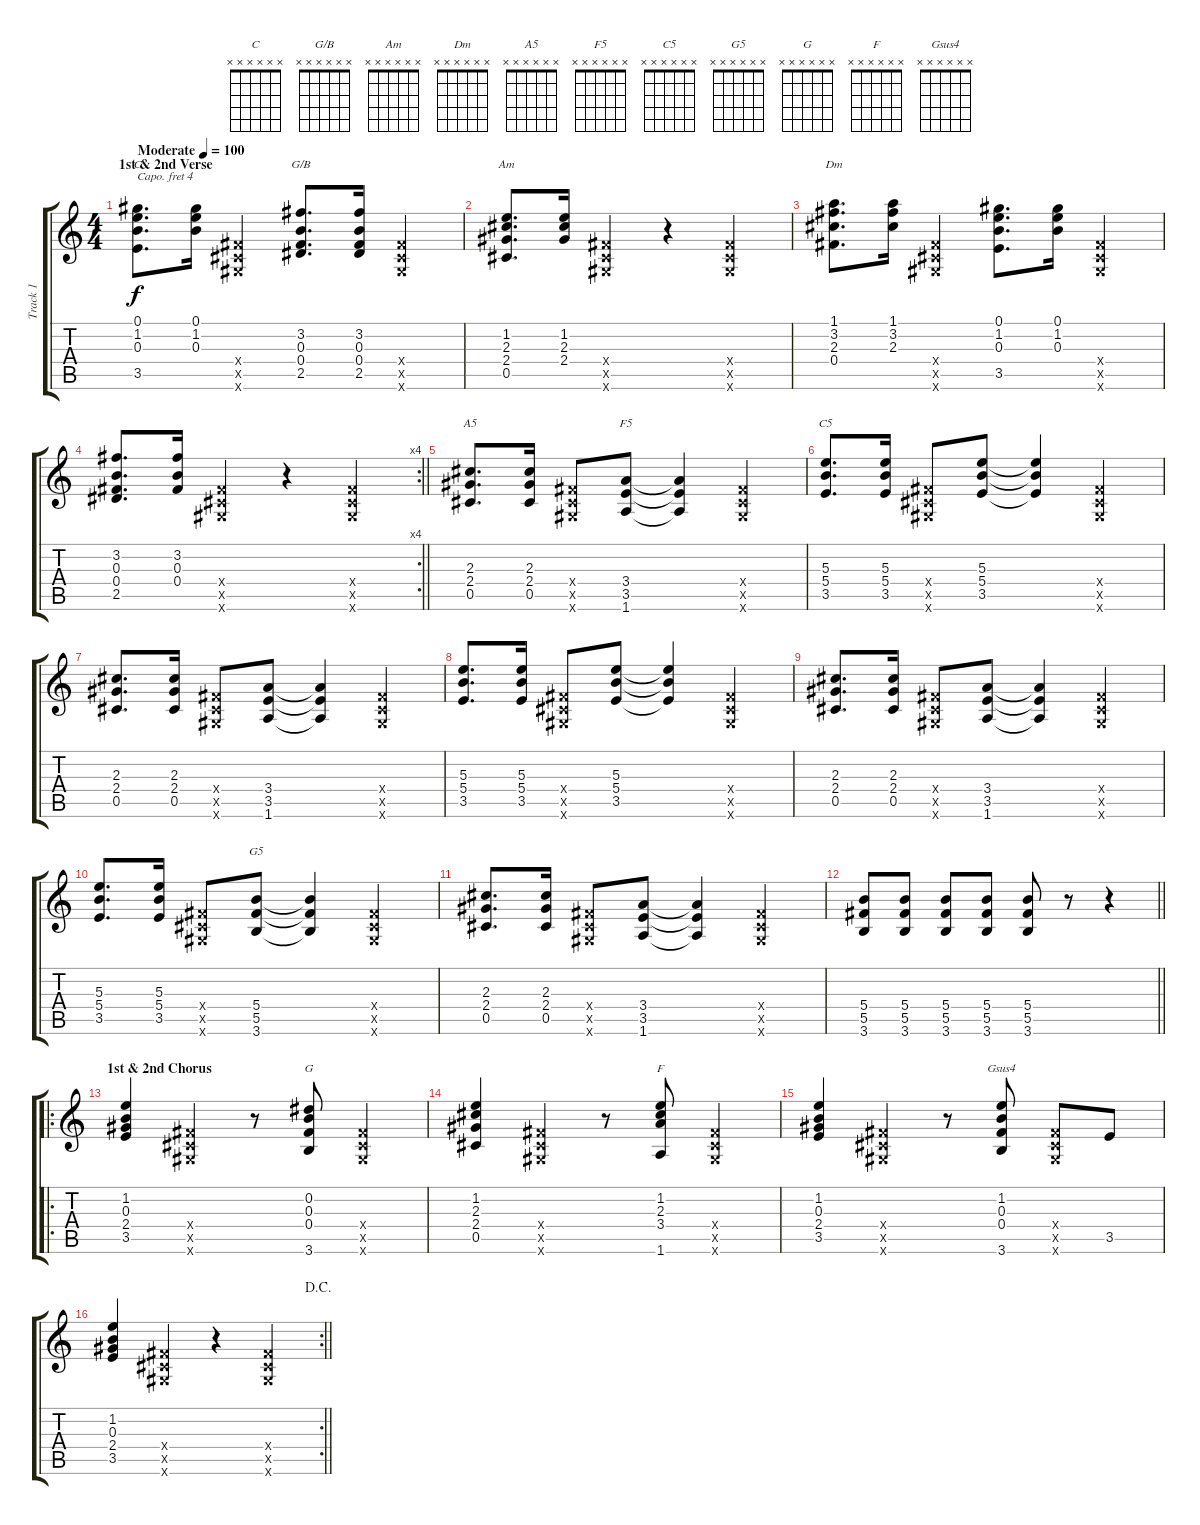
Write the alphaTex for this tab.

\track ("Track 1" "Track 1") {instrument acousticguitarsteel}
\staff {score tabs}
\capo 4
\tuning (E4 B3 G3 D3 A2 E2) {hide}
\chord ("C" x x x x x x)
\chord ("G/B" x x x x x x)
\chord ("Am" x x x x x x)
\chord ("Dm" x x x x x x)
\chord ("A5" x x x x x x)
\chord ("F5" x x x x x x)
\chord ("C5" x x x x x x)
\chord ("G5" x x x x x x)
\chord ("G" x x x x x x)
\chord ("F" x x x x x x)
\chord ("Gsus4" x x x x x x)
\ts (4 4)
\section ("" "1st & 2nd Verse")
\tempo (100 "Moderate")
\clef g2
\ks c
(0.1 1.2 0.3 3.5).8{d ch "C" dy f instrument acousticguitarsteel} (0.1 1.2 0.3).16 (0.4{x} 0.5{x} 0.6{x}).4 (3.2 0.3 0.4 2.5).8{d ch "G/B"} (3.2 0.3 0.4 2.5).16 (0.4{x} 0.5{x} 0.6{x}).4 |
(1.2 2.3 2.4 0.5).8{d ch "Am"} (1.2 2.3 2.4).16 (0.4{x} 0.5{x} 0.6{x}).4 r.4 (0.4{x} 0.5{x} 0.6{x}).4 |
(1.1 3.2 2.3 0.4).8{d ch "Dm"} (1.1 3.2 2.3).16 (0.4{x} 0.5{x} 0.6{x}).4 (0.1 1.2 0.3 3.5).8{d} (0.1 1.2 0.3).16 (0.4{x} 0.5{x} 0.6{x}).4 |
\rc 4
\barLineRight lightlight
(3.2 0.3 0.4 2.5).8{d} (3.2 0.3 0.4).16 (0.4{x} 0.5{x} 0.6{x}).4 r.4 (0.4{x} 0.5{x} 0.6{x}).4 |
\section ("" "")
(2.3 2.4 0.5).8{d ch "A5"} (2.3 2.4 0.5).16 (0.4{x} 0.5{x} 0.6{x}).8 (3.4 3.5 1.6).8{ch "F5"} (3.4{t} 3.5{t} 1.6{t}).4 (0.4{x} 0.5{x} 0.6{x}).4 |
(5.3 5.4 3.5).8{d ch "C5"} (5.3 5.4 3.5).16 (0.4{x} 0.5{x} 0.6{x}).8 (5.3 5.4 3.5).8 (5.3{t} 5.4{t} 3.5{t}).4 (0.4{x} 0.5{x} 0.6{x}).4 |
(2.3 2.4 0.5).8{d} (2.3 2.4 0.5).16 (0.4{x} 0.5{x} 0.6{x}).8 (3.4 3.5 1.6).8 (3.4{t} 3.5{t} 1.6{t}).4 (0.4{x} 0.5{x} 0.6{x}).4 |
(5.3 5.4 3.5).8{d} (5.3 5.4 3.5).16 (0.4{x} 0.5{x} 0.6{x}).8 (5.3 5.4 3.5).8 (5.3{t} 5.4{t} 3.5{t}).4 (0.4{x} 0.5{x} 0.6{x}).4 |
(2.3 2.4 0.5).8{d} (2.3 2.4 0.5).16 (0.4{x} 0.5{x} 0.6{x}).8 (3.4 3.5 1.6).8 (3.4{t} 3.5{t} 1.6{t}).4 (0.4{x} 0.5{x} 0.6{x}).4 |
(5.3 5.4 3.5).8{d} (5.3 5.4 3.5).16 (0.4{x} 0.5{x} 0.6{x}).8 (5.4 5.5 3.6).8{ch "G5"} (5.4{t} 5.5{t} 3.6{t}).4 (0.4{x} 0.5{x} 0.6{x}).4 |
(2.3 2.4 0.5).8{d} (2.3 2.4 0.5).16 (0.4{x} 0.5{x} 0.6{x}).8 (3.4 3.5 1.6).8 (3.4{t} 3.5{t} 1.6{t}).4 (0.4{x} 0.5{x} 0.6{x}).4 |
\barLineRight lightlight
(5.4 5.5 3.6).8 (5.4 5.5 3.6).8 (5.4 5.5 3.6).8 (5.4 5.5 3.6).8 (5.4 5.5 3.6).8 r.8 r.4 |
\ro
\section ("" "1st & 2nd Chorus")
(1.2 0.3 2.4 3.5).4 (0.4{x} 0.5{x} 0.6{x}).4 r.8 (0.2 0.3 0.4 3.6).8{ch "G"} (0.4{x} 0.5{x} 0.6{x}).4 |
(1.2 2.3 2.4 0.5).4 (0.4{x} 0.5{x} 0.6{x}).4 r.8 (1.2 2.3 3.4 1.6).8{ch "F"} (0.4{x} 0.5{x} 0.6{x}).4 |
(1.2 0.3 2.4 3.5).4 (0.4{x} 0.5{x} 0.6{x}).4 r.8 (1.2 0.3 0.4 3.6).8{ch "Gsus4"} (0.4{x} 0.5{x} 0.6{x}).8 3.5.8 |
\rc 2
\jump dacapo
\barLineRight lightlight
(1.2 0.3 2.4 3.5).4 (0.4{x} 0.5{x} 0.6{x}).4 r.4 (0.4{x} 0.5{x} 0.6{x}).4
